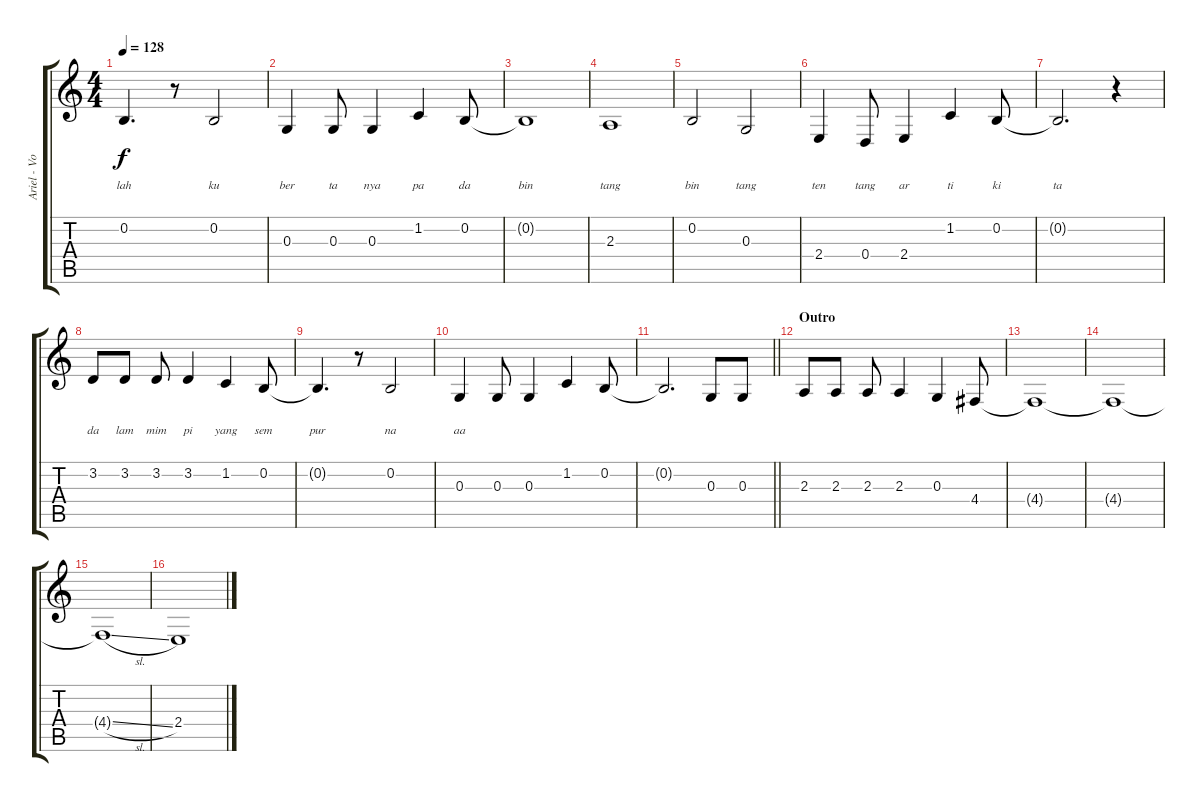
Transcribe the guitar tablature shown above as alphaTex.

\track ("Ariel - Vocal" "Ariel - Vo") {instrument viola}
\staff {score tabs}
\tuning (E4 B3 G3 D3 A2 E2) {hide}
\ts (4 4)
\tempo 128
\clef g2
\ks c
0.2{t}.4{d lyrics (0 "") lyrics (1 "") lyrics (2 "lah") lyrics (3 "") lyrics (4 "") dy f} r.8 0.2.2{lyrics (0 "") lyrics (1 "") lyrics (2 "ku") lyrics (3 "") lyrics (4 "")} |
0.3.4{lyrics (0 "") lyrics (1 "") lyrics (2 "ber") lyrics (3 "") lyrics (4 "")} 0.3.8{lyrics (0 "") lyrics (1 "") lyrics (2 "ta") lyrics (3 "") lyrics (4 "")} 0.3.4{lyrics (0 "") lyrics (1 "") lyrics (2 "nya") lyrics (3 "") lyrics (4 "")} 1.2.4{lyrics (0 "") lyrics (1 "") lyrics (2 "pa") lyrics (3 "") lyrics (4 "")} 0.2.8{lyrics (0 "") lyrics (1 "") lyrics (2 "da") lyrics (3 "") lyrics (4 "")} |
0.2{t}.1{lyrics (0 "") lyrics (1 "") lyrics (2 "bin") lyrics (3 "") lyrics (4 "")} |
2.3.1{lyrics (0 "") lyrics (1 "") lyrics (2 "tang") lyrics (3 "") lyrics (4 "")} |
0.2.2{lyrics (0 "") lyrics (1 "") lyrics (2 "bin") lyrics (3 "") lyrics (4 "")} 0.3.2{lyrics (0 "") lyrics (1 "") lyrics (2 "tang") lyrics (3 "") lyrics (4 "")} |
2.4.4{lyrics (0 "") lyrics (1 "") lyrics (2 "ten") lyrics (3 "") lyrics (4 "")} 0.4.8{lyrics (0 "") lyrics (1 "") lyrics (2 "tang") lyrics (3 "") lyrics (4 "")} 2.4.4{lyrics (0 "") lyrics (1 "") lyrics (2 "ar") lyrics (3 "") lyrics (4 "")} 1.2.4{lyrics (0 "") lyrics (1 "") lyrics (2 "ti") lyrics (3 "") lyrics (4 "")} 0.2.8{lyrics (0 "") lyrics (1 "") lyrics (2 "ki") lyrics (3 "") lyrics (4 "")} |
0.2{t}.2{d lyrics (0 "") lyrics (1 "") lyrics (2 "ta") lyrics (3 "") lyrics (4 "")} r.4 |
3.2.8{lyrics (0 "") lyrics (1 "") lyrics (2 "da") lyrics (3 "") lyrics (4 "")} 3.2.8{lyrics (0 "") lyrics (1 "") lyrics (2 "lam") lyrics (3 "") lyrics (4 "")} 3.2.8{lyrics (0 "") lyrics (1 "") lyrics (2 "mim") lyrics (3 "") lyrics (4 "")} 3.2.4{lyrics (0 "") lyrics (1 "") lyrics (2 "pi") lyrics (3 "") lyrics (4 "")} 1.2.4{lyrics (0 "") lyrics (1 "") lyrics (2 "yang") lyrics (3 "") lyrics (4 "")} 0.2.8{lyrics (0 "") lyrics (1 "") lyrics (2 "sem") lyrics (3 "") lyrics (4 "")} |
0.2{t}.4{d lyrics (0 "") lyrics (1 "") lyrics (2 "pur") lyrics (3 "") lyrics (4 "")} r.8 0.2.2{lyrics (0 "") lyrics (1 "") lyrics (2 "na") lyrics (3 "") lyrics (4 "")} |
0.3.4{lyrics (0 "") lyrics (1 "") lyrics (2 "aa") lyrics (3 "") lyrics (4 "")} 0.3.8 0.3.4 1.2.4 0.2.8 |
\barLineRight lightlight
0.2{t}.2{d} 0.3.8 0.3.8 |
\section ("" "Outro")
2.3.8 2.3.8 2.3.8 2.3.4 0.3.4 4.4.8 |
4.4{t}.1 |
4.4{t}.1 |
4.4{sl t}.1 |
2.4.1
